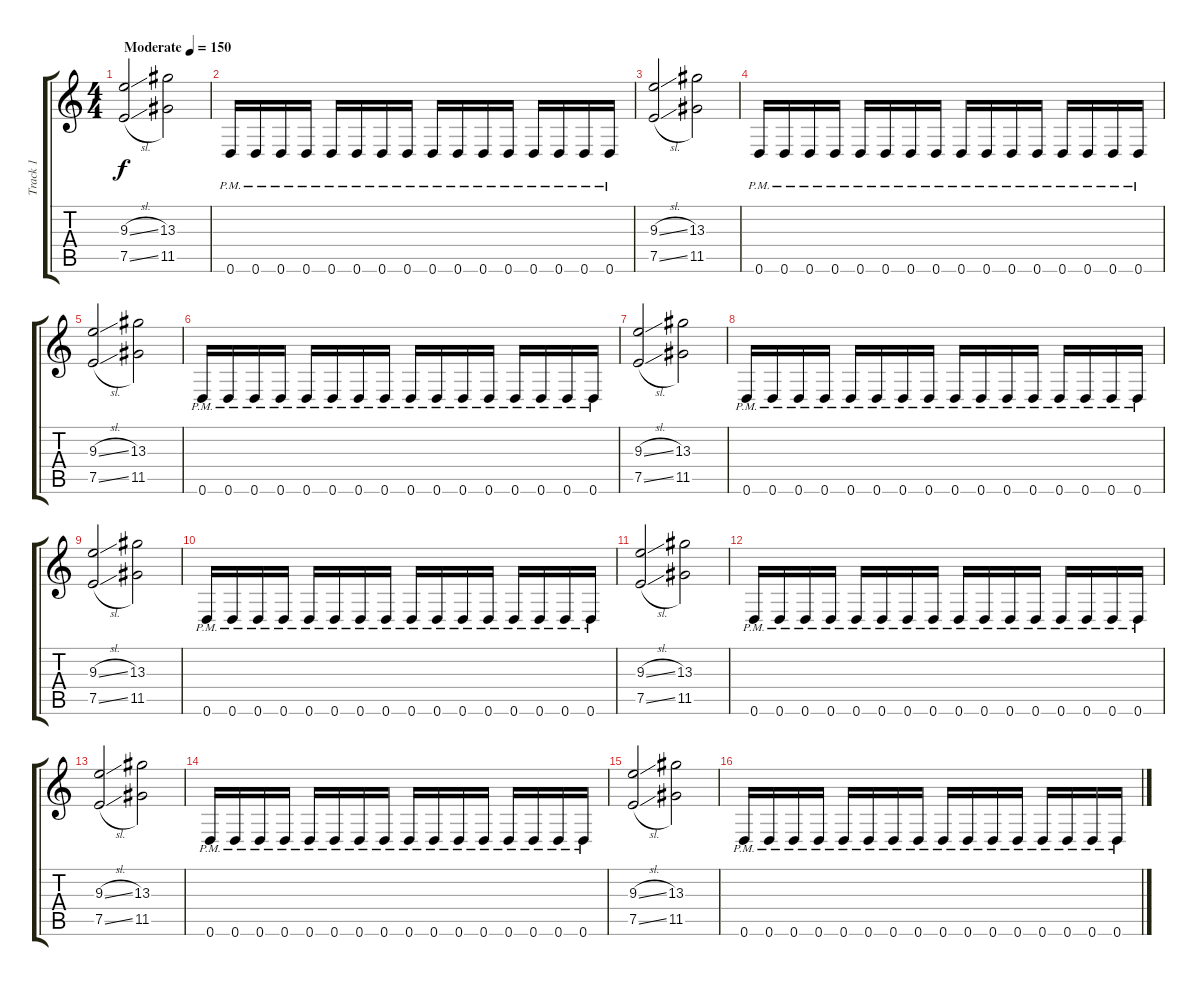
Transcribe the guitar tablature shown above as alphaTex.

\track ("Track 1" "Track 1") {instrument distortionguitar}
\staff {score tabs}
\tuning (E4 B3 G3 D3 A2 D2) {hide}
\ts (4 4)
\tempo (150 "Moderate")
\clef g2
\ks c
(9.3{sl} 7.5{sl}).2{dy f instrument distortionguitar} (13.3 11.5).2 |
0.6{pm}.16 0.6{pm}.16 0.6{pm}.16 0.6{pm}.16 0.6{pm}.16 0.6{pm}.16 0.6{pm}.16 0.6{pm}.16 0.6{pm}.16 0.6{pm}.16 0.6{pm}.16 0.6{pm}.16 0.6{pm}.16 0.6{pm}.16 0.6{pm}.16 0.6{pm}.16 |
(9.3{sl} 7.5{sl}).2 (13.3 11.5).2 |
0.6{pm}.16 0.6{pm}.16 0.6{pm}.16 0.6{pm}.16 0.6{pm}.16 0.6{pm}.16 0.6{pm}.16 0.6{pm}.16 0.6{pm}.16 0.6{pm}.16 0.6{pm}.16 0.6{pm}.16 0.6{pm}.16 0.6{pm}.16 0.6{pm}.16 0.6{pm}.16 |
(9.3{sl} 7.5{sl}).2 (13.3 11.5).2 |
0.6{pm}.16 0.6{pm}.16 0.6{pm}.16 0.6{pm}.16 0.6{pm}.16 0.6{pm}.16 0.6{pm}.16 0.6{pm}.16 0.6{pm}.16 0.6{pm}.16 0.6{pm}.16 0.6{pm}.16 0.6{pm}.16 0.6{pm}.16 0.6{pm}.16 0.6{pm}.16 |
(9.3{sl} 7.5{sl}).2 (13.3 11.5).2 |
0.6{pm}.16 0.6{pm}.16 0.6{pm}.16 0.6{pm}.16 0.6{pm}.16 0.6{pm}.16 0.6{pm}.16 0.6{pm}.16 0.6{pm}.16 0.6{pm}.16 0.6{pm}.16 0.6{pm}.16 0.6{pm}.16 0.6{pm}.16 0.6{pm}.16 0.6{pm}.16 |
(9.3{sl} 7.5{sl}).2 (13.3 11.5).2 |
0.6{pm}.16 0.6{pm}.16 0.6{pm}.16 0.6{pm}.16 0.6{pm}.16 0.6{pm}.16 0.6{pm}.16 0.6{pm}.16 0.6{pm}.16 0.6{pm}.16 0.6{pm}.16 0.6{pm}.16 0.6{pm}.16 0.6{pm}.16 0.6{pm}.16 0.6{pm}.16 |
(9.3{sl} 7.5{sl}).2 (13.3 11.5).2 |
0.6{pm}.16 0.6{pm}.16 0.6{pm}.16 0.6{pm}.16 0.6{pm}.16 0.6{pm}.16 0.6{pm}.16 0.6{pm}.16 0.6{pm}.16 0.6{pm}.16 0.6{pm}.16 0.6{pm}.16 0.6{pm}.16 0.6{pm}.16 0.6{pm}.16 0.6{pm}.16 |
(9.3{sl} 7.5{sl}).2 (13.3 11.5).2 |
0.6{pm}.16 0.6{pm}.16 0.6{pm}.16 0.6{pm}.16 0.6{pm}.16 0.6{pm}.16 0.6{pm}.16 0.6{pm}.16 0.6{pm}.16 0.6{pm}.16 0.6{pm}.16 0.6{pm}.16 0.6{pm}.16 0.6{pm}.16 0.6{pm}.16 0.6{pm}.16 |
(9.3{sl} 7.5{sl}).2 (13.3 11.5).2 |
0.6{pm}.16 0.6{pm}.16 0.6{pm}.16 0.6{pm}.16 0.6{pm}.16 0.6{pm}.16 0.6{pm}.16 0.6{pm}.16 0.6{pm}.16 0.6{pm}.16 0.6{pm}.16 0.6{pm}.16 0.6{pm}.16 0.6{pm}.16 0.6{pm}.16 0.6{pm}.16
